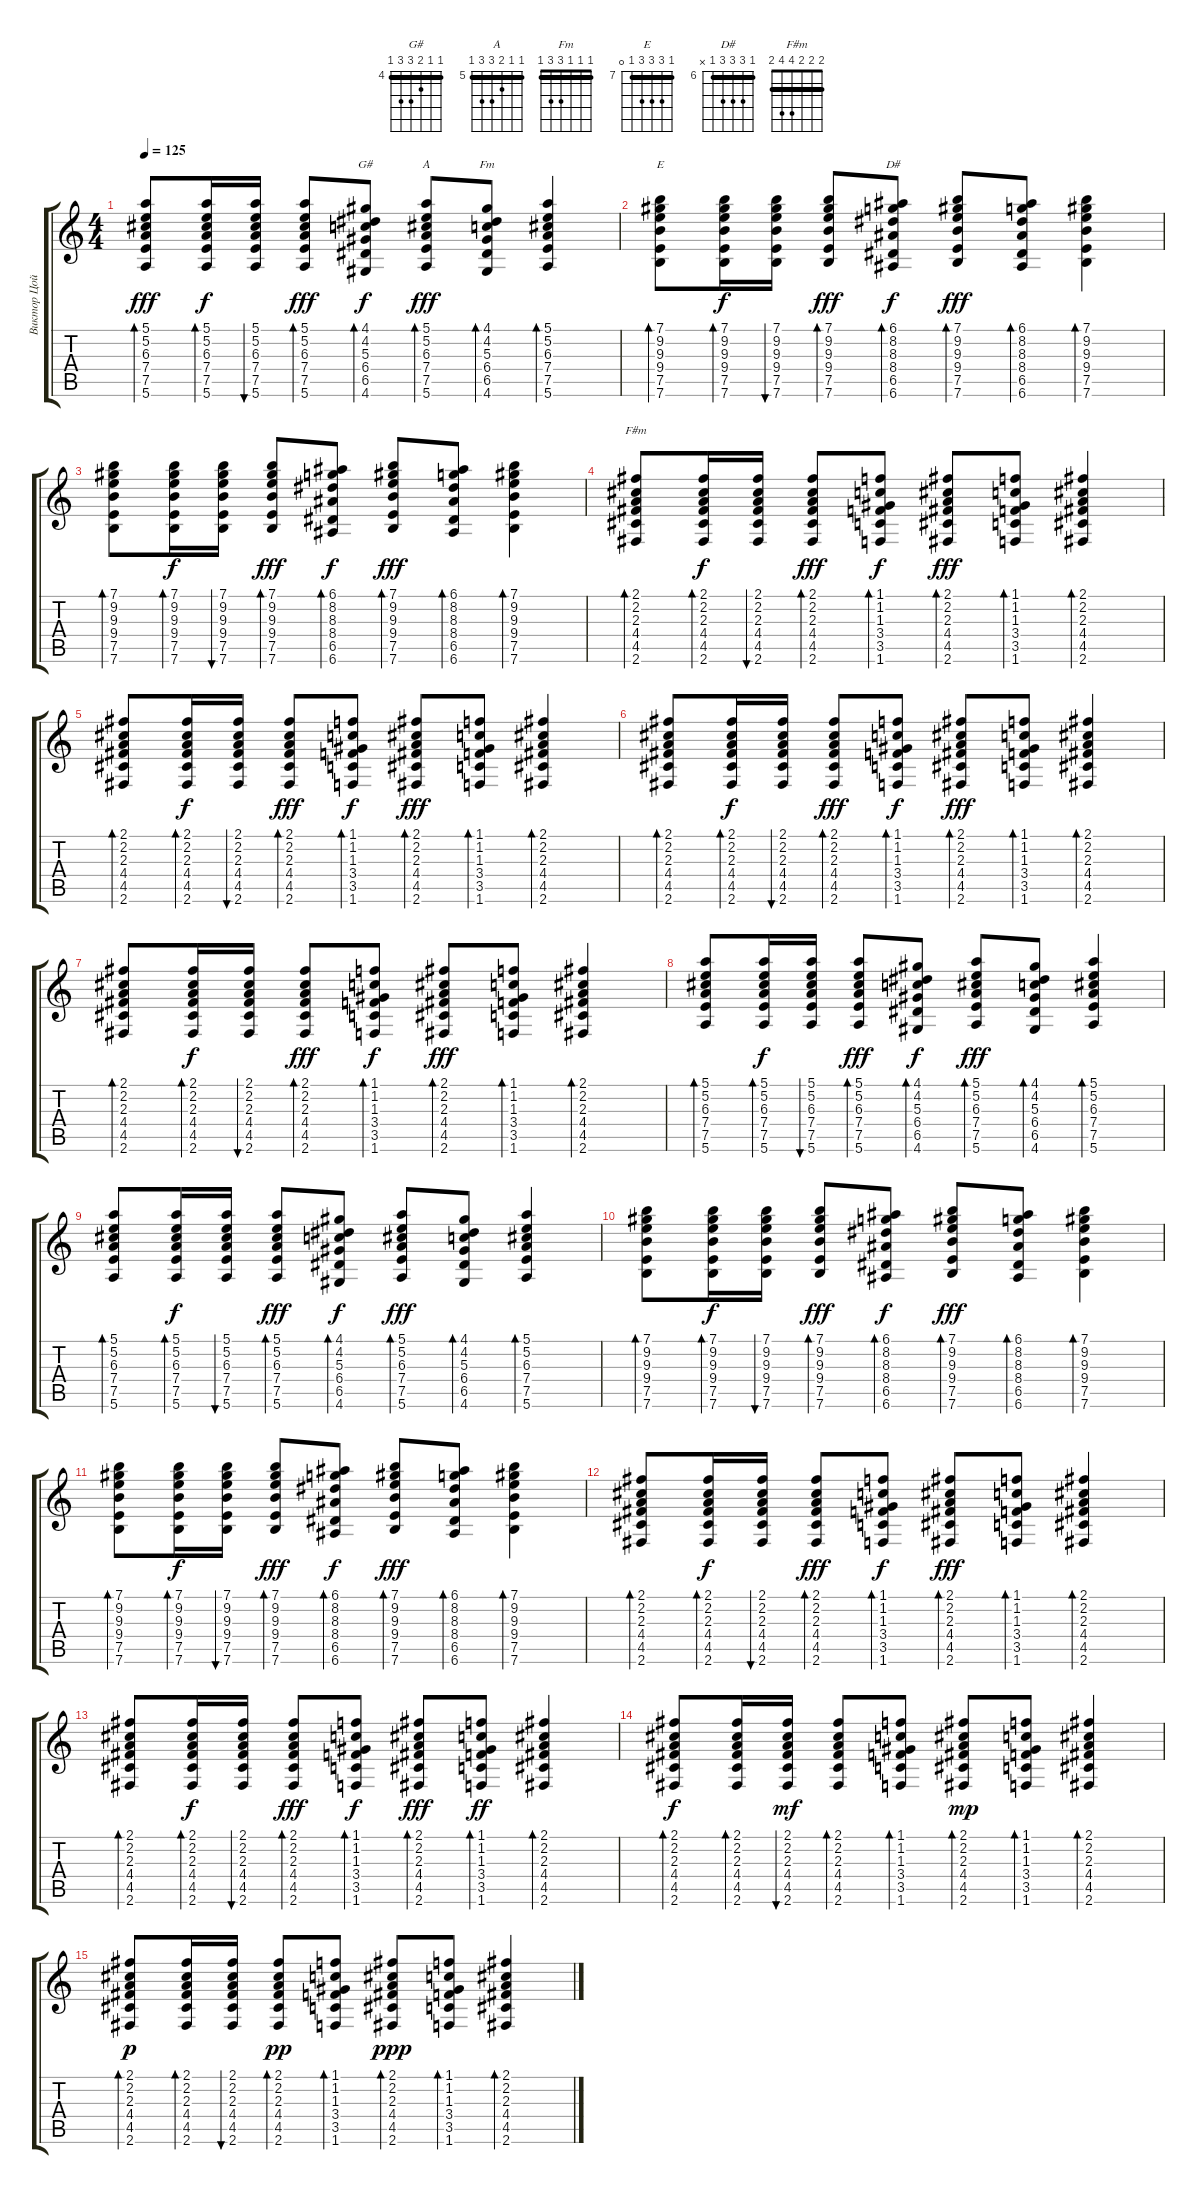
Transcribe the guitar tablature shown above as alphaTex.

\track ("Виктор Цой" "Виктор Цой") {instrument acousticguitarnylon}
\staff {score tabs}
\tuning (E4 B3 G3 D3 A2 E2) {hide}
\chord ("G#" 4 4 5 6 6 4) {firstfret 4 barre 4}
\chord ("A" 5 5 6 7 7 5) {firstfret 5 barre 5}
\chord ("Fm" 1 1 1 3 3 1) {barre 1}
\chord ("E" 7 9 9 9 7 0) {firstfret 7 barre 7}
\chord ("D#" 6 8 8 8 6 x) {firstfret 6 barre 6}
\chord ("F#m" 2 2 2 4 4 2) {barre 2}
\ts (4 4)
\tempo 125
\clef g2
\ks c
(5.1 5.2 6.3 7.4 7.5 5.6).8{bd 60 dy fff} (5.1 5.2 6.3 7.4 7.5 5.6).16{bd 60 dy f} (5.1 5.2 6.3 7.4 7.5 5.6).16{bu 60} (5.1 5.2 6.3 7.4 7.5 5.6).8{bd 60 dy fff} (4.1 4.2 5.3 6.4 6.5 4.6).8{bd 60 ch "G#" dy f} (5.1 5.2 6.3 7.4 7.5 5.6).8{bd 60 ch "A" dy fff} (4.1 4.2 5.3 6.4 6.5 4.6).8{bd 60 ch "Fm"} (5.1 5.2 6.3 7.4 7.5 5.6).4{bd 60} |
(7.1 9.2 9.3 9.4 7.5 7.6).8{bd 60 ch "E"} (7.1 9.2 9.3 9.4 7.5 7.6).16{bd 60 dy f} (7.1 9.2 9.3 9.4 7.5 7.6).16{bu 60} (7.1 9.2 9.3 9.4 7.5 7.6).8{bd 60 dy fff} (6.1 8.2 8.3 8.4 6.5 6.6).8{bd 60 ch "D#" dy f} (7.1 9.2 9.3 9.4 7.5 7.6).8{bd 60 dy fff} (6.1 8.2 8.3 8.4 6.5 6.6).8{bd 60} (7.1 9.2 9.3 9.4 7.5 7.6).4{bd 60} |
(7.1 9.2 9.3 9.4 7.5 7.6).8{bd 60} (7.1 9.2 9.3 9.4 7.5 7.6).16{bd 60 dy f} (7.1 9.2 9.3 9.4 7.5 7.6).16{bu 60} (7.1 9.2 9.3 9.4 7.5 7.6).8{bd 60 dy fff} (6.1 8.2 8.3 8.4 6.5 6.6).8{bd 60 dy f} (7.1 9.2 9.3 9.4 7.5 7.6).8{bd 60 dy fff} (6.1 8.2 8.3 8.4 6.5 6.6).8{bd 60} (7.1 9.2 9.3 9.4 7.5 7.6).4{bd 60} |
(2.1 2.2 2.3 4.4 4.5 2.6).8{bd 60 ch "F#m"} (2.1 2.2 2.3 4.4 4.5 2.6).16{bd 60 dy f} (2.1 2.2 2.3 4.4 4.5 2.6).16{bu 60} (2.1 2.2 2.3 4.4 4.5 2.6).8{bd 60 dy fff} (1.1 1.2 1.3 3.4 3.5 1.6).8{bd 60 dy f} (2.1 2.2 2.3 4.4 4.5 2.6).8{bd 60 dy fff} (1.1 1.2 1.3 3.4 3.5 1.6).8{bd 60} (2.1 2.2 2.3 4.4 4.5 2.6).4{bd 60} |
(2.1 2.2 2.3 4.4 4.5 2.6).8{bd 60} (2.1 2.2 2.3 4.4 4.5 2.6).16{bd 60 dy f} (2.1 2.2 2.3 4.4 4.5 2.6).16{bu 60} (2.1 2.2 2.3 4.4 4.5 2.6).8{bd 60 dy fff} (1.1 1.2 1.3 3.4 3.5 1.6).8{bd 60 dy f} (2.1 2.2 2.3 4.4 4.5 2.6).8{bd 60 dy fff} (1.1 1.2 1.3 3.4 3.5 1.6).8{bd 60} (2.1 2.2 2.3 4.4 4.5 2.6).4{bd 60} |
(2.1 2.2 2.3 4.4 4.5 2.6).8{bd 60} (2.1 2.2 2.3 4.4 4.5 2.6).16{bd 60 dy f} (2.1 2.2 2.3 4.4 4.5 2.6).16{bu 60} (2.1 2.2 2.3 4.4 4.5 2.6).8{bd 60 dy fff} (1.1 1.2 1.3 3.4 3.5 1.6).8{bd 60 dy f} (2.1 2.2 2.3 4.4 4.5 2.6).8{bd 60 dy fff} (1.1 1.2 1.3 3.4 3.5 1.6).8{bd 60} (2.1 2.2 2.3 4.4 4.5 2.6).4{bd 60} |
(2.1 2.2 2.3 4.4 4.5 2.6).8{bd 60} (2.1 2.2 2.3 4.4 4.5 2.6).16{bd 60 dy f} (2.1 2.2 2.3 4.4 4.5 2.6).16{bu 60} (2.1 2.2 2.3 4.4 4.5 2.6).8{bd 60 dy fff} (1.1 1.2 1.3 3.4 3.5 1.6).8{bd 60 dy f} (2.1 2.2 2.3 4.4 4.5 2.6).8{bd 60 dy fff} (1.1 1.2 1.3 3.4 3.5 1.6).8{bd 60} (2.1 2.2 2.3 4.4 4.5 2.6).4{bd 60} |
(5.1 5.2 6.3 7.4 7.5 5.6).8{bd 60} (5.1 5.2 6.3 7.4 7.5 5.6).16{bd 60 dy f} (5.1 5.2 6.3 7.4 7.5 5.6).16{bu 60} (5.1 5.2 6.3 7.4 7.5 5.6).8{bd 60 dy fff} (4.1 4.2 5.3 6.4 6.5 4.6).8{bd 60 dy f} (5.1 5.2 6.3 7.4 7.5 5.6).8{bd 60 dy fff} (4.1 4.2 5.3 6.4 6.5 4.6).8{bd 60} (5.1 5.2 6.3 7.4 7.5 5.6).4{bd 60} |
(5.1 5.2 6.3 7.4 7.5 5.6).8{bd 60} (5.1 5.2 6.3 7.4 7.5 5.6).16{bd 60 dy f} (5.1 5.2 6.3 7.4 7.5 5.6).16{bu 60} (5.1 5.2 6.3 7.4 7.5 5.6).8{bd 60 dy fff} (4.1 4.2 5.3 6.4 6.5 4.6).8{bd 60 dy f} (5.1 5.2 6.3 7.4 7.5 5.6).8{bd 60 dy fff} (4.1 4.2 5.3 6.4 6.5 4.6).8{bd 60} (5.1 5.2 6.3 7.4 7.5 5.6).4{bd 60} |
(7.1 9.2 9.3 9.4 7.5 7.6).8{bd 60} (7.1 9.2 9.3 9.4 7.5 7.6).16{bd 60 dy f} (7.1 9.2 9.3 9.4 7.5 7.6).16{bu 60} (7.1 9.2 9.3 9.4 7.5 7.6).8{bd 60 dy fff} (6.1 8.2 8.3 8.4 6.5 6.6).8{bd 60 dy f} (7.1 9.2 9.3 9.4 7.5 7.6).8{bd 60 dy fff} (6.1 8.2 8.3 8.4 6.5 6.6).8{bd 60} (7.1 9.2 9.3 9.4 7.5 7.6).4{bd 60} |
(7.1 9.2 9.3 9.4 7.5 7.6).8{bd 60} (7.1 9.2 9.3 9.4 7.5 7.6).16{bd 60 dy f} (7.1 9.2 9.3 9.4 7.5 7.6).16{bu 60} (7.1 9.2 9.3 9.4 7.5 7.6).8{bd 60 dy fff} (6.1 8.2 8.3 8.4 6.5 6.6).8{bd 60 dy f} (7.1 9.2 9.3 9.4 7.5 7.6).8{bd 60 dy fff} (6.1 8.2 8.3 8.4 6.5 6.6).8{bd 60} (7.1 9.2 9.3 9.4 7.5 7.6).4{bd 60} |
(2.1 2.2 2.3 4.4 4.5 2.6).8{bd 60} (2.1 2.2 2.3 4.4 4.5 2.6).16{bd 60 dy f} (2.1 2.2 2.3 4.4 4.5 2.6).16{bu 60} (2.1 2.2 2.3 4.4 4.5 2.6).8{bd 60 dy fff} (1.1 1.2 1.3 3.4 3.5 1.6).8{bd 60 dy f} (2.1 2.2 2.3 4.4 4.5 2.6).8{bd 60 dy fff} (1.1 1.2 1.3 3.4 3.5 1.6).8{bd 60} (2.1 2.2 2.3 4.4 4.5 2.6).4{bd 60} |
(2.1 2.2 2.3 4.4 4.5 2.6).8{bd 60} (2.1 2.2 2.3 4.4 4.5 2.6).16{bd 60 dy f} (2.1 2.2 2.3 4.4 4.5 2.6).16{bu 60} (2.1 2.2 2.3 4.4 4.5 2.6).8{bd 60 dy fff} (1.1 1.2 1.3 3.4 3.5 1.6).8{bd 60 dy f} (2.1 2.2 2.3 4.4 4.5 2.6).8{bd 60 dy fff} (1.1 1.2 1.3 3.4 3.5 1.6).8{bd 60 dy ff} (2.1 2.2 2.3 4.4 4.5 2.6).4{bd 60} |
(2.1 2.2 2.3 4.4 4.5 2.6).8{bd 60 dy f} (2.1 2.2 2.3 4.4 4.5 2.6).16{bd 60} (2.1 2.2 2.3 4.4 4.5 2.6).16{bu 60 dy mf} (2.1 2.2 2.3 4.4 4.5 2.6).8{bd 60} (1.1 1.2 1.3 3.4 3.5 1.6).8{bd 60} (2.1 2.2 2.3 4.4 4.5 2.6).8{bd 60 dy mp} (1.1 1.2 1.3 3.4 3.5 1.6).8{bd 60} (2.1 2.2 2.3 4.4 4.5 2.6).4{bd 60} |
(2.1 2.2 2.3 4.4 4.5 2.6).8{bd 60 dy p} (2.1 2.2 2.3 4.4 4.5 2.6).16{bd 60} (2.1 2.2 2.3 4.4 4.5 2.6).16{bu 60} (2.1 2.2 2.3 4.4 4.5 2.6).8{bd 60 dy pp} (1.1 1.2 1.3 3.4 3.5 1.6).8{bd 60} (2.1 2.2 2.3 4.4 4.5 2.6).8{bd 60 dy ppp} (1.1 1.2 1.3 3.4 3.5 1.6).8{bd 60} (2.1 2.2 2.3 4.4 4.5 2.6).4{bd 60}
